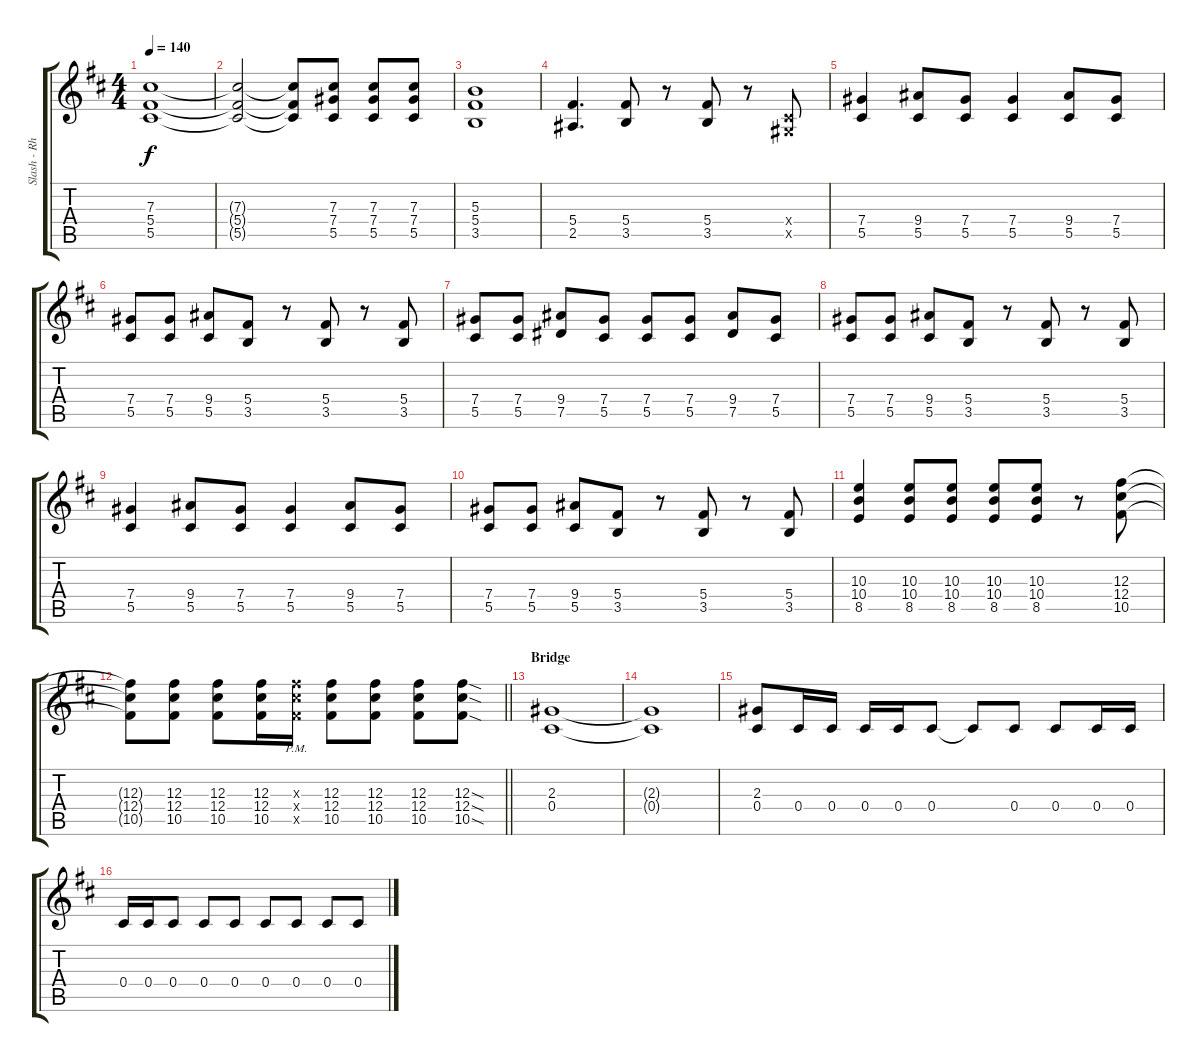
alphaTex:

\track ("Slash - Rhytm Guitar" "Slash - Rh") {instrument distortionguitar}
\staff {score tabs}
\tuning (Eb4 Bb3 Gb3 Db3 Ab2 Eb2) {hide}
\ts (4 4)
\tempo 140
\clef g2
\ks d
(7.3 5.4 5.5).1{dy f} |
(7.3{t} 5.4{t} 5.5{t}).2 (7.3{t} 5.4{t} 5.5{t}).8 (7.3 7.4 5.5).8 (7.3 7.4 5.5).8 (7.3 7.4 5.5).8 |
(5.3 5.4 3.5).1 |
(5.4 2.5).4{d} (5.4 3.5).8 r.8 (5.4 3.5).8 r.8 (0.4{x} 0.5{x}).8 |
(7.4 5.5).4 (9.4 5.5).8 (7.4 5.5).8 (7.4 5.5).4 (9.4 5.5).8 (7.4 5.5).8 |
(7.4 5.5).8 (7.4 5.5).8 (9.4 5.5).8 (5.4 3.5).8 r.8 (5.4 3.5).8 r.8 (5.4 3.5).8 |
(7.4 5.5).8 (7.4 5.5).8 (9.4 7.5).8 (7.4 5.5).8 (7.4 5.5).8 (7.4 5.5).8 (9.4 7.5).8 (7.4 5.5).8 |
(7.4 5.5).8 (7.4 5.5).8 (9.4 5.5).8 (5.4 3.5).8 r.8 (5.4 3.5).8 r.8 (5.4 3.5).8 |
(7.4 5.5).4 (9.4 5.5).8 (7.4 5.5).8 (7.4 5.5).4 (9.4 5.5).8 (7.4 5.5).8 |
(7.4 5.5).8 (7.4 5.5).8 (9.4 5.5).8 (5.4 3.5).8 r.8 (5.4 3.5).8 r.8 (5.4 3.5).8 |
(10.3 10.4 8.5).4 (10.3 10.4 8.5).8 (10.3 10.4 8.5).8 (10.3 10.4 8.5).8 (10.3 10.4 8.5).8 r.8 (12.3 12.4 10.5).8 |
\barLineRight lightlight
(12.3{t} 12.4{t} 10.5{t}).8 (12.3 12.4 10.5).8 (12.3 12.4 10.5).8 (12.3 12.4 10.5).16 (12.3{pm x} 12.4{pm x} 10.5{pm x}).16 (12.3 12.4 10.5).8 (12.3 12.4 10.5).8 (12.3 12.4 10.5).8 (12.3{sod} 12.4{sod} 10.5{sod}).8 |
\section ("" "Bridge")
(2.3 0.4).1 |
(2.3{t} 0.4{t}).1 |
(2.3 0.4).8 0.4.16 0.4.16 0.4.16 0.4.16 0.4.8 0.4{t}.8 0.4.8 0.4.8 0.4.16 0.4.16 |
0.4.16 0.4.16 0.4.8 0.4.8 0.4.8 0.4.8 0.4.8 0.4.8 0.4.8
